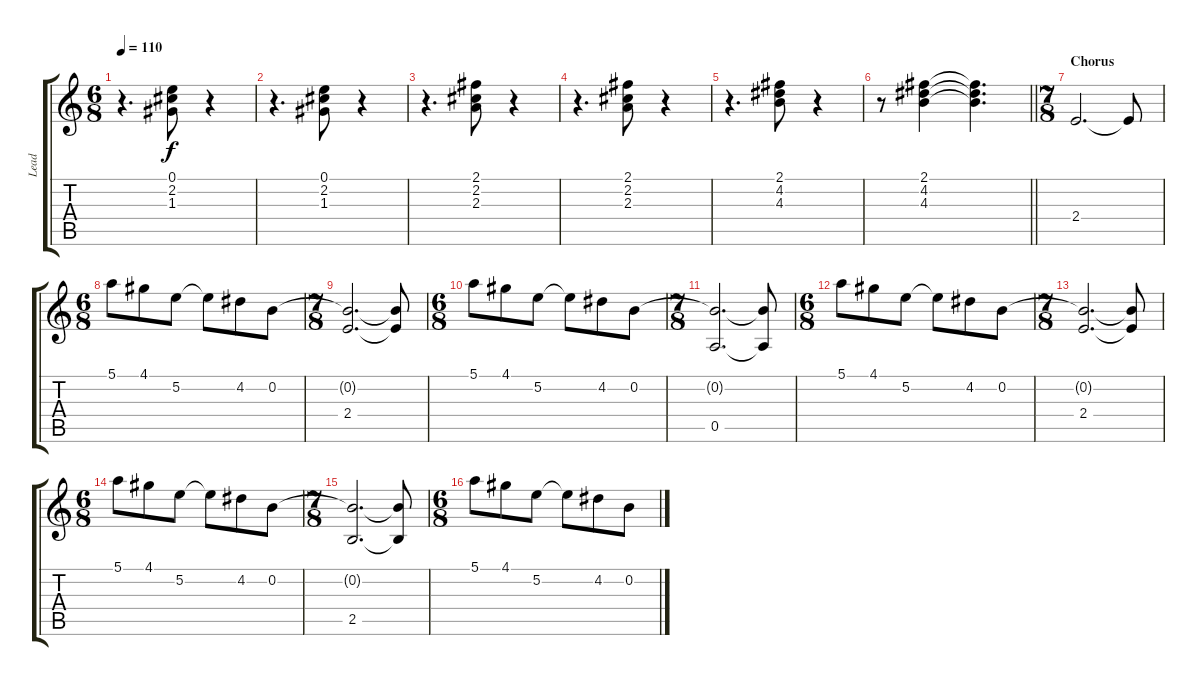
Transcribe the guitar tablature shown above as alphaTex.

\track ("Lead" "Lead") {instrument overdrivenguitar}
\staff {score tabs}
\tuning (E4 B3 G3 D3 A2 E2) {hide}
\ts (6 8)
\tempo 110
\clef g2
\ks c
r.4{d dy f} (0.1 2.2 1.3).8 r.4 |
r.4{d} (0.1 2.2 1.3).8 r.4 |
r.4{d} (2.1 2.2 2.3).8 r.4 |
r.4{d} (2.1 2.2 2.3).8 r.4 |
r.4{d} (2.1 4.2 4.3).8 r.4 |
\barLineRight lightlight
r.8 (2.1 4.2 4.3).4 (2.1{t} 4.2{t} 4.3{t}).4{d} |
\ts (7 8)
\section ("" "Chorus")
2.4.2{d} 2.4{t}.8 |
\ts (6 8)
5.1.8 4.1.8 5.2.8 5.2{t}.8 4.2.8 0.2.8 |
\ts (7 8)
(0.2{t} 2.4).2{d} (0.2{t} 2.4{t}).8 |
\ts (6 8)
5.1.8 4.1.8 5.2.8 5.2{t}.8 4.2.8 0.2.8 |
\ts (7 8)
(0.2{t} 0.5).2{d} (0.2{t} 0.5{t}).8 |
\ts (6 8)
5.1.8 4.1.8 5.2.8 5.2{t}.8 4.2.8 0.2.8 |
\ts (7 8)
(0.2{t} 2.4).2{d} (0.2{t} 2.4{t}).8 |
\ts (6 8)
5.1.8 4.1.8 5.2.8 5.2{t}.8 4.2.8 0.2.8 |
\ts (7 8)
(0.2{t} 2.5).2{d} (0.2{t} 2.5{t}).8 |
\ts (6 8)
5.1.8 4.1.8 5.2.8 5.2{t}.8 4.2.8 0.2.8
